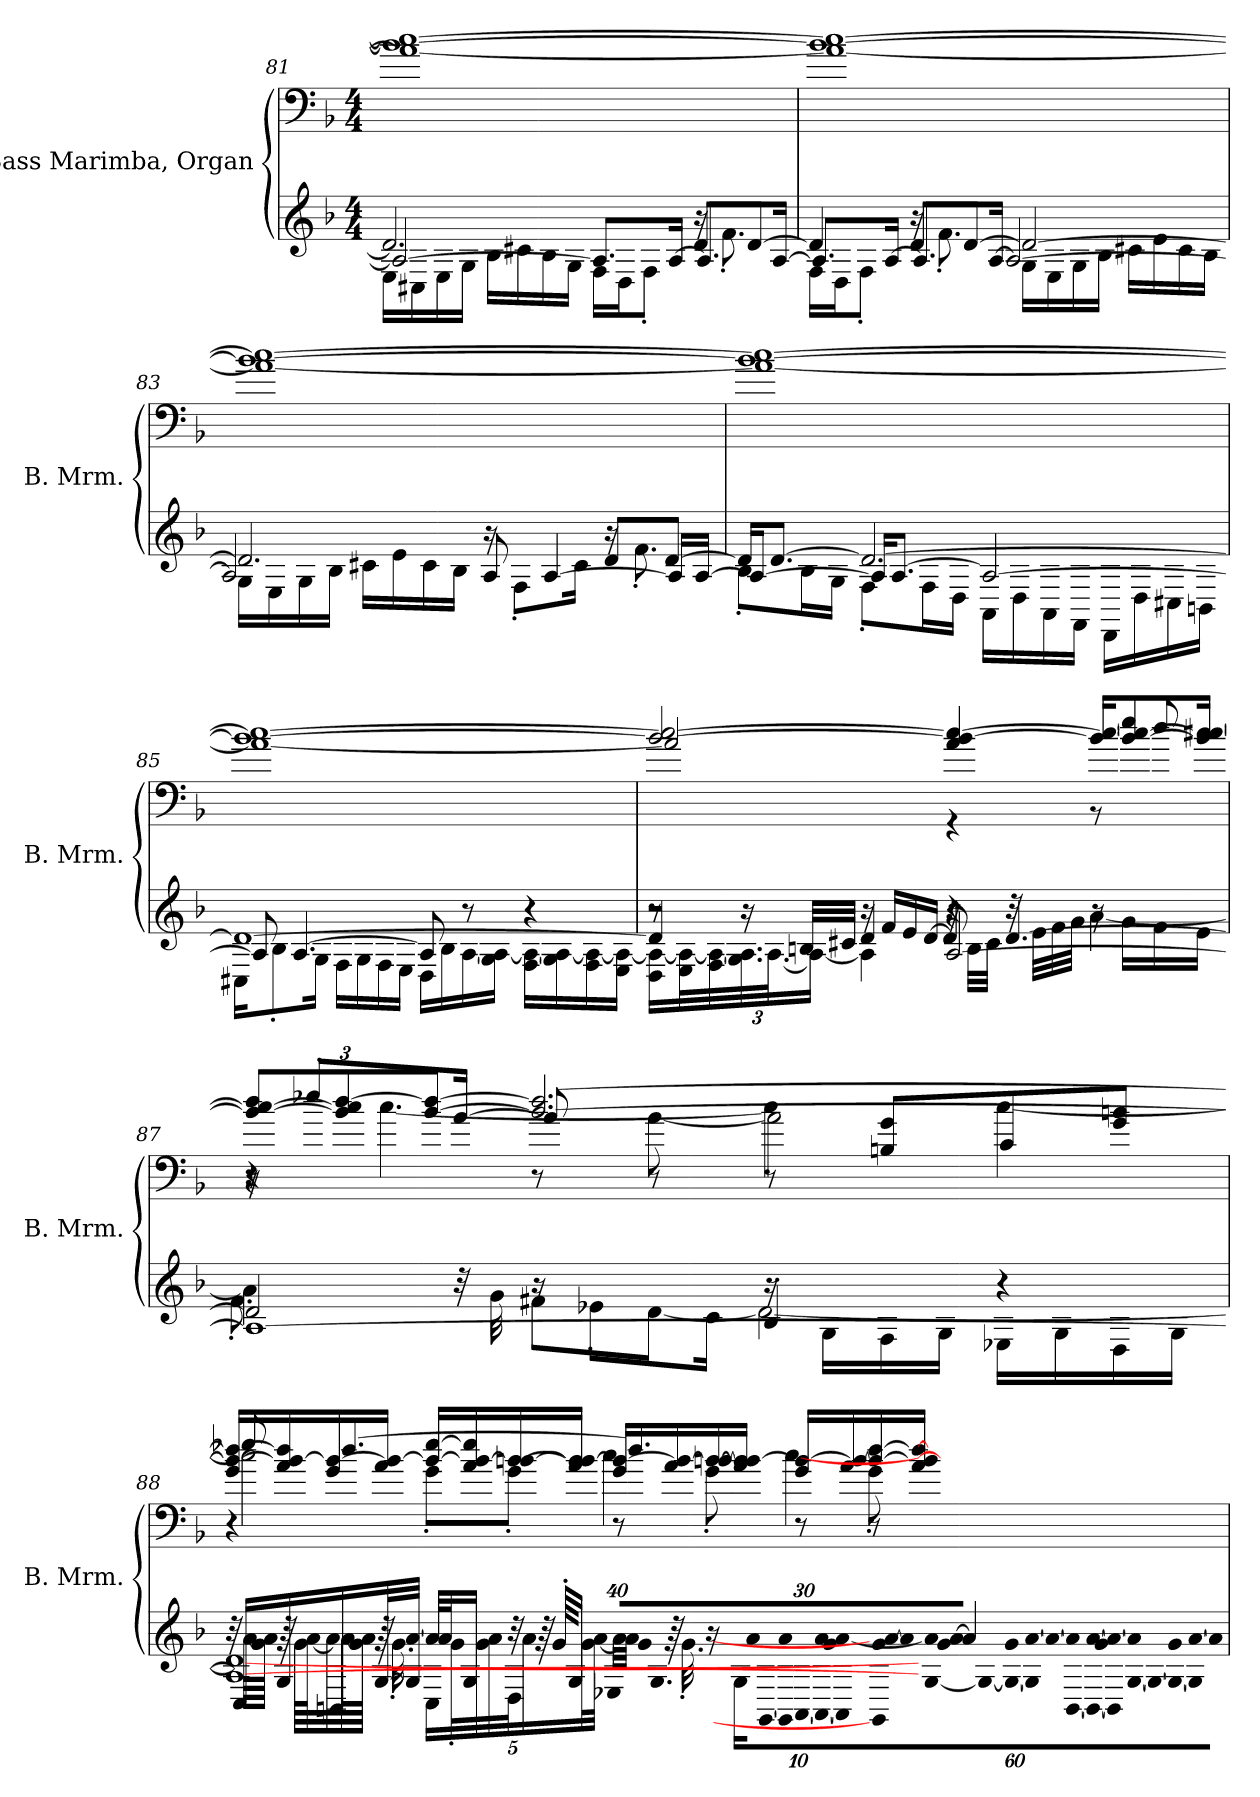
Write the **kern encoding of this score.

**kern	**kern
*part1	*part1
*staff2	*staff1
*I"Bass Marimba, Organ	*
*I'B. Mrm.	*
!!LO:LB:g=z
*clefG2	*clefF4
*k[b-]	*k[b-]
*M4/4	*M4/4
=81	=81
*^	*^
*	*^	*	*
2.d/]	16E\LL	2A/_	1b-_ 1cc_	1a_
.	16C#X\	.	.	.
.	16E\	.	.	.
.	16G\JJ	.	.	.
.	16B-\LL	.	.	.
.	16c#X\	.	.	.
.	16B-\	.	.	.
.	16G\JJ	.	.	.
.	16F\LL	8.A/L]	.	.
.	16D\J	.	.	.
.	8F'\J	.	.	.
.	.	[16A/Jk	.	.
8d/L	16r	8.A/L]	.	.
.	8.f'\	.	.	.
[8d/J	.	.	.	.
.	.	[16A/Jk	.	.
=82	=82	=82	=82	=82
4d/]	16F\LL	8.A/L]	1b-_ 1cc_	1a_
.	16D\J	.	.	.
.	8F'\J	.	.	.
.	.	[16A/Jk	.	.
8d/L	16r	8.A/L]	.	.
.	8.f'\	.	.	.
[8d/J	.	.	.	.
.	.	[16A/Jk	.	.
2d/_	16G\LL	2A/_	.	.
.	16E\	.	.	.
.	16G\	.	.	.
.	16B-\JJ	.	.	.
.	16c#X\LL	.	.	.
.	16e\	.	.	.
.	16c#\	.	.	.
.	16B-\JJ	.	.	.
!!LO:PB:g=z	!!
=83	=83	=83	=83	=83
2.d/]	16G\LL	2A/]	1b-_ 1cc_	1a_
.	16E\	.	.	.
.	16G\	.	.	.
.	16B-\JJ	.	.	.
.	16c#X\LL	.	.	.
.	16e\	.	.	.
.	16c#\	.	.	.
.	16B-\JJ	.	.	.
.	16r	8A/	.	.
.	8F'\L	.	.	.
.	.	[4A/	.	.
.	16c#\Jk	.	.	.
8d/L	16r	.	.	.
.	8.f'\	.	.	.
[8d/J	.	16A/LL]	.	.
.	.	[16A/JJ	.	.
!!LO:LB:g=z	!!
=84	=84	=84	=84	=84
16d/KL]	8B-'\L	4A/_	1b-_ 1cc_	1a_
[8.d/J	.	.	.	.
.	16B-\L	.	.	.
.	16G\JJ	.	.	.
2.d/_	8F'\L	16A/KL]	.	.
.	.	[8.A/J	.	.
.	16F\L	.	.	.
.	16D\JJ	.	.	.
.	16AA\LL	2A/_	.	.
.	16D\	.	.	.
.	16AA\	.	.	.
.	16FF\JJ	.	.	.
.	16DD\LL	.	.	.
.	16D\	.	.	.
.	16C#X\	.	.	.
.	16BBn\JJ	.	.	.
!!LO:LB:g=z	!!
=85	=85	=85	=85	=85
1d_	16C#X\KL	8A/]	1b-_ 1cc_	1a_
.	8B-'\	.	.	.
.	.	[4.A/	.	.
.	16G\Jk	.	.	.
.	16F\LL	.	.	.
.	16G\	.	.	.
.	16F\	.	.	.
.	16E\JJ	.	.	.
.	16D\LL	8A/]	.	.
.	16B-\	.	.	.
.	[16A\	8r	.	.
.	16G\ 16A\_JJ	.	.	.
.	16F\ 16A\_LL	4r	.	.
.	16G\ 16A\_	.	.	.
.	16F\ 16A\_	.	.	.
.	16E\ 16A\_JJ	.	.	.
!!LO:LB:g=z	!!
=86	=86	=86	=86	=86
*	*	*^	*	*
4d/]	16D\ 16A\_LL	8r	2r	2b-/_ 2cc/_	2a/]
.	32E\ 32A\_L	.	.	.	.
.	32F\ 32A\_	.	.	.	.
*	*Xbrackettup	*	*	*	*
.	48.G\ 48.A\]	16r	.	.	.
.	[48.A\J	.	.	.	.
.	16A\JJ_	32Bn/LLL	.	.	.
.	.	32c#X/JJJ	.	.	.
4d/	4A\]	16r	.	.	.
.	.	16f/LL	.	.	.
.	.	16e/	.	.	.
.	.	[16d/JJ	.	.	.
*	*	*	*	*MM97	*
[2A/	16r	8d/]	4r	4a/ 4b-/_ 4cc/_	4r
.	32B\LLL	.	.	.	.
.	32c#\JJJ	.	.	.	.
.	32r	[4.d/	.	.	.
.	32e\LLL	.	.	.	.
.	32f\	.	.	.	.
.	32g\JJJ	.	.	.	.
*	*	*	*	*MM80	*
.	16r	.	[4a\	16b-/_ 16cc/_KL	8r
.	16g\LL	.	.	8b-/_ 8cc/_ 8ee/	.
.	16f\	.	.	.	8dd/
.	16e\JJ	.	.	16b-/_ 16cc/_ 16cc#X/Jk	.
*	*	*	*	*v	*v
!!LO:LB:g=z
=87	=87	=87	=87	=87
*	*	*	*	*Xbrackettup
*	*	*	*	*MM97
*	*	*	*	*^
*	*	*	*	*	*^
*	*	*	*	*	*	*^
1A_	8.f'\	2d/]	4a\]	12b-/_ 12cc/_ 12dd/L	8r	16r	4r
.	.	.	.	.	.	8ee-X'/L	.
.	.	.	.	12b-/] 12cc/] [12dd/	.	.	.
.	.	.	.	.	[4.cc\	.	.
.	.	.	.	[12b-/ 12dd/_J	.	.	.
.	32r	.	.	.	.	[16a/Jk	.
.	32g\	.	.	.	.	.	.
.	16r	.	8f#X\L	2.b-/_ 2.dd/_	.	8a/]	8r
.	8e-X'\L	.	.	.	.	.	.
.	.	.	[8d\J	.	.	8r	[8a\
.	16c\Jk	.	.	.	.	.	.
*	*	*	*	*MM99	*	*	*
.	16r	4B-'/	2d\_	.	4cc\]	8r	2a\]
.	16G\LL	.	.	.	.	.	.
*	*	*	*	*MM95	*	*	*
.	16F\	.	.	.	.	8Bn/ 8g/L	.
.	16G\JJ	.	.	.	.	.	.
*	*	*	*	*MM90	*	*	*
.	16E-X\LL	4r	.	.	[4cc\	8c/	.
.	16G\	.	.	.	.	.	.
*	*	*	*	*MM84	*	*	*
.	16D\	.	.	.	.	8g/ 8bn/J	.
.	16G\JJ	.	.	.	.	.	.
!!LO:LB:g=z	!!	!!	!!
=88	=88	=88	=88	=88	=88	=88	=88
*	*	*	*	*MM78	*	*	*
1A_	32r	16C/LL	1d_	16g/ 16b-/_ 16dd/_LL	2cc\]	8ee-X/	4r
.	[64a\LLLL	.	.	.	.	.	.
.	64g\ 64a\]JJJJ	.	.	.	.	.	.
*	*	*	*	*MM82	*	*	*
.	64r	16G/	.	16a/ 16b-/_ 16dd/]	.	.	.
.	64g\KLLL	.	.	.	.	.	.
.	[32a\	.	.	.	.	.	.
*	*	*	*	*MM88	*	*	*
.	32a\]	16BBn/	.	16g/ 16b-/_	.	[4.dd/	.
.	[64a\L	.	.	.	.	.	.
.	64g\ 64a\]JJJJ	.	.	.	.	.	.
*	*	*	*	*MM91	*	*	*
.	64r	[32G/L	.	16a/ 16b-/_JJ	.	.	.
.	32.g'\	.	.	.	.	.	.
.	.	32G/] [32a/JJJ	.	.	.	.	.
*	*	*	*	*MM97	*	*	*
.	20C\LL	32a/LLL]	.	16b-/_ [16ee-/LL	.	.	8g'\L
.	.	32a/J	.	.	.	.	.
.	40g'\L	.	.	.	.	.	.
.	.	16G/JJ	.	16a/ 16b-/_ 16ee-/]	.	.	.
.	40g\	.	.	.	.	.	.
.	40a\	.	.	.	.	.	.
.	40D\J	32r	.	16b-/_ [16bn/	.	.	8g'\J
.	20a\	.	.	.	.	.	.
.	.	64r	.	.	.	.	.
.	.	64g'/KKLL	.	.	.	.	.
.	.	16G/JJ	.	16a/ 16b-/_ 16b/]JJ	.	.	.
.	40g\L	.	.	.	.	.	.
.	[40a\JJJ	.	.	.	.	.	.
!	!	!LO:N:vis=32	!	!	!	!	!
.	32a\LLL]	640%23E-X/LLL	.	16g/ 16b-/_LL	4cc\	4.dd/]	8r
.	32a\JJJ	.	.	.	.	.	.
!	!	!LO:N:vis=256%9	!	!	!	!	!
.	.	960%17g/K	.	.	.	.	.
!	!	!LO:N:vis=32.	!	!	!	!	!
.	.	1920%103G/	.	.	.	.	.
.	64r	.	.	16a/ 16b-/_	.	.	.
.	32.g'\	.	.	.	.	.	.
!	!	!LO:N:vis=256%9	!	!	!	!	!
.	.	960%17a/L	.	.	.	.	.
!	!	!LO:N:vis=256%9	!	!	!	!	!
.	16r	[960%17GG/	.	16b-/_ [16bn/	.	.	8g'\
!	!	!LO:N:vis=256%9	!	!	!	!	!
.	.	960%17GG/_ [960%17a/	.	.	.	.	.
.	.	1920ryy	.	.	.	.	.
!	!	!LO:N:vis=256%9	!	!	!	!	!
.	.	960%17GG/] 960%17g/ 960%17a/_J	.	.	.	.	.
!	!	!LO:N:vis=32	!	!	!	!	!
.	.	640%23a/]	.	.	.	.	.
.	16G\LL	.	.	16a/ 16b-/_ 16b/]JJ	.	.	.
!	!	!LO:N:vis=256%9	!	!	!	!	!
.	.	960%17g/L	.	.	.	.	.
!	!	!LO:N:vis=256%9	!	!	!	!	!
.	.	[960%17a/JJJJ	.	.	.	.	.
!	!LO:N:vis=64	!	!	!	!	!	!
.	[640%9AA\KL	4a/]	.	16g/ 16b-/_LL	[4cc\	.	8r
!	!LO:N:vis=32	!	!	!	!	!	!
.	1920%53AA\_ [1920%53a\	.	.	.	.	.	.
!	!LO:N:vis=64	!	!	!	!	!	!
.	640%9AA\] 640%9g\ 640%9a\_L	.	.	.	.	.	.
!	!LO:N:vis=64	!	!	!	!	!	!
.	[640%9G\ 640%9a\]	.	.	.	.	.	.
.	.	.	.	16a/ 16b-/_	.	.	.
!	!LO:N:vis=64	!	!	!	!	!	!
.	640%9G\_	.	.	.	.	.	.
!	!LO:N:vis=64	!	!	!	!	!	!
.	640%9G\_ 640%9g\	.	.	.	.	.	.
!	!LO:N:vis=64	!	!	!	!	!	!
.	640%9G\] [640%9a\	.	.	.	.	.	.
!	!LO:N:vis=64	!	!	!	!	!	!
.	640%9a\_	.	.	.	.	.	.
.	.	.	.	16b-/_ [16dd/	.	8r	8g'\
!	!LO:N:vis=64	!	!	!	!	!	!
.	[640%9BB\ 640%9a\]J	.	.	.	.	.	.
!	!LO:N:vis=32	!	!	!	!	!	!
.	1920%53BB\_ [1920%53a\	.	.	.	.	.	.
!	!LO:N:vis=64	!	!	!	!	!	!
.	640%9BB\] 640%9g\ 640%9a\_L	.	.	.	.	.	.
!	!LO:N:vis=64	!	!	!	!	!	!
.	[640%9G\ 640%9a\]	.	.	.	.	.	.
.	.	.	.	16a/ 16b-/_ 16dd/_JJ	.	.	.
!	!LO:N:vis=64	!	!	!	!	!	!
.	640%9G\_	.	.	.	.	.	.
!	!LO:N:vis=64	!	!	!	!	!	!
.	640%9G\_ 640%9g\	.	.	.	.	.	.
!	!LO:N:vis=64	!	!	!	!	!	!
.	640%9G\] [640%9a\	.	.	.	.	.	.
!	!LO:N:vis=64	!	!	!	!	!	!
.	640%9a\JJJJ_	.	.	.	.	.	.
480ryy	.	480ryy	480ryy	480ryy	480ryy	480ryy	480ryy
*v	*v	*v	*v	*	*	*	*
*	*v	*v	*v	*v
=	=
*-	*-
